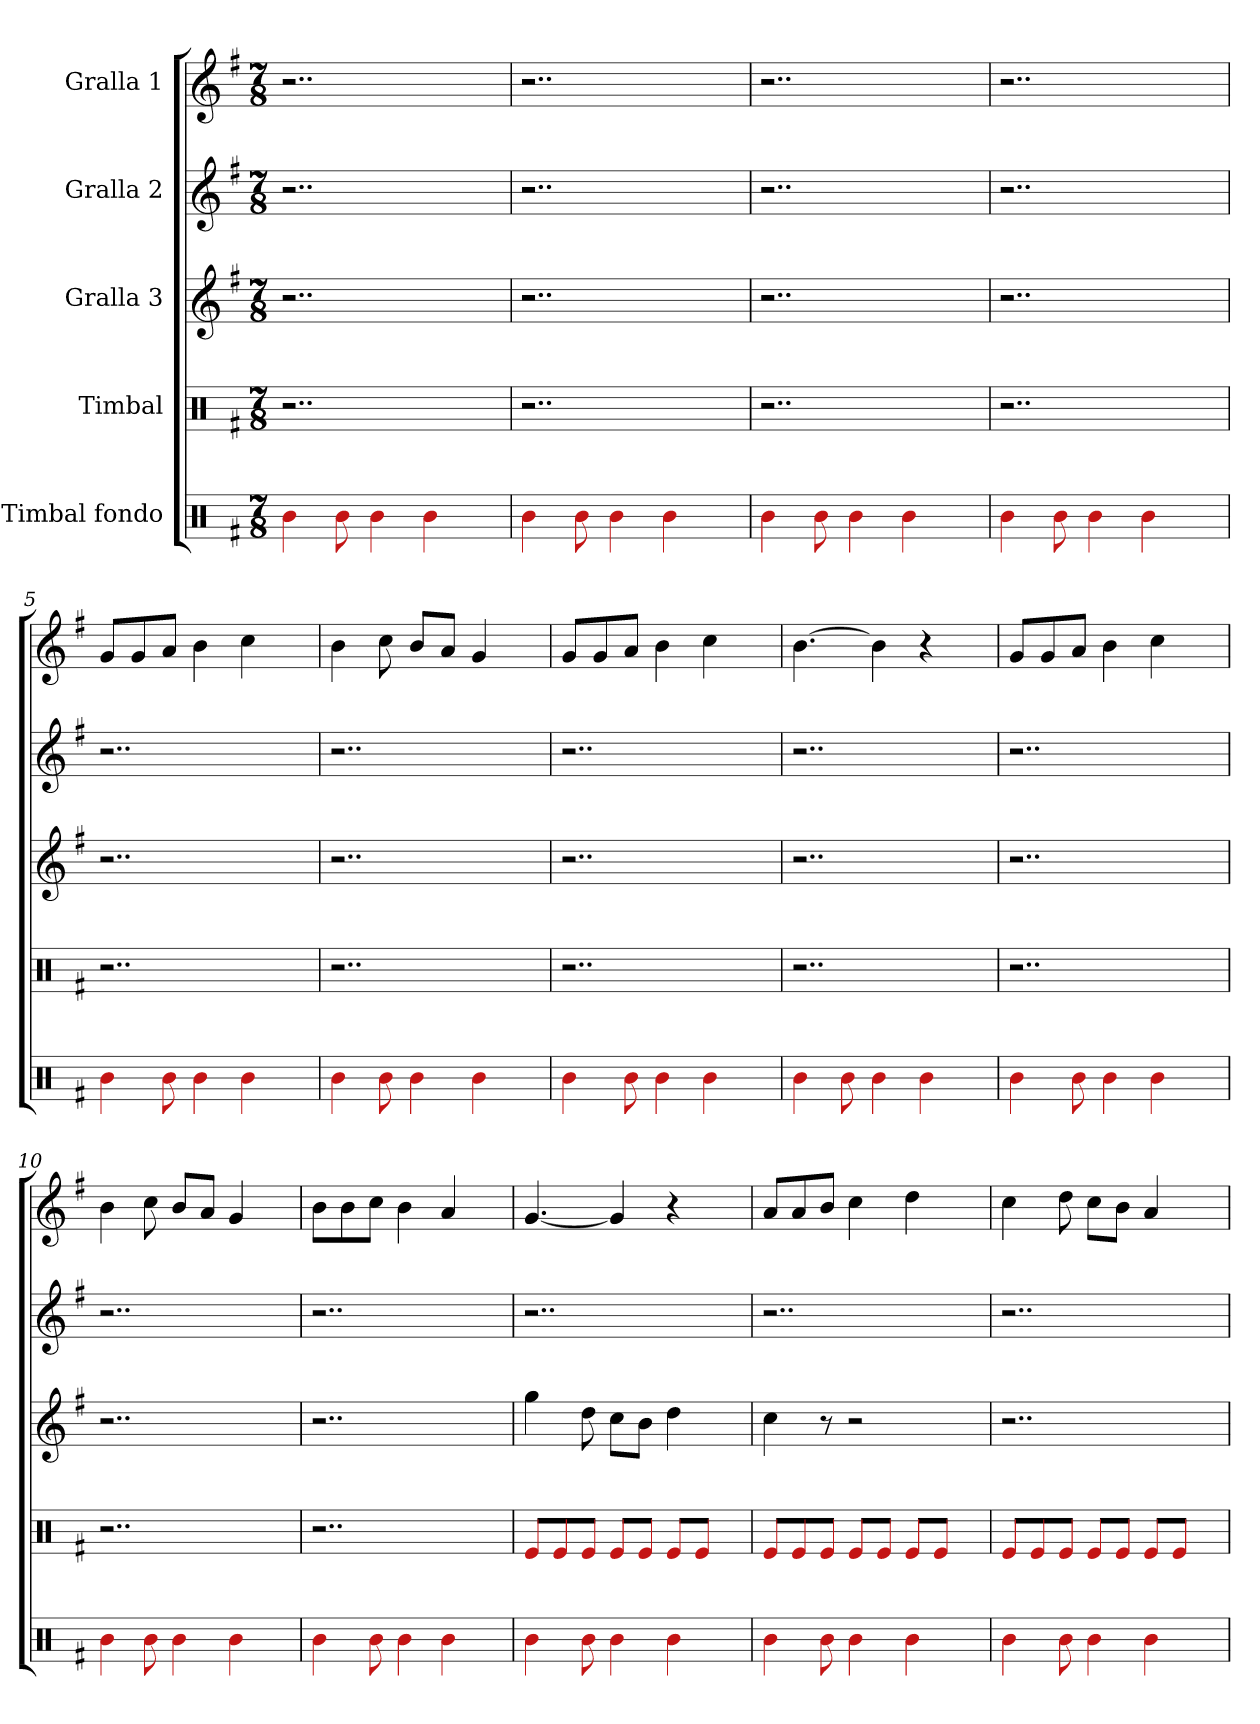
**kern	**kern	**kern	**kern	**kern
*part5	*part4	*part3	*part2	*part1
*staff5	*staff4	*staff3	*staff2	*staff1
*I"Timbal fondo	*I"Timbal	*I"Gralla 3	*I"Gralla 2	*I"Gralla 1
*clefX	*clefX	*clefG2	*clefG2	*clefG2
*k[f#]	*k[f#]	*k[f#]	*k[f#]	*k[f#]
*M7/8	*M7/8	*M7/8	*M7/8	*M7/8
=1	=1	=1	=1	=1
4b\	2..r	2..r	2..r	2..r
8b\	.	.	.	.
4b\	.	.	.	.
4b\	.	.	.	.
8ryy	8ryy	8ryy	8ryy	8ryy
=2	=2	=2	=2	=2
4b\	2..r	2..r	2..r	2..r
8b\	.	.	.	.
4b\	.	.	.	.
4b\	.	.	.	.
8ryy	8ryy	8ryy	8ryy	8ryy
=3	=3	=3	=3	=3
4b\	2..r	2..r	2..r	2..r
8b\	.	.	.	.
4b\	.	.	.	.
4b\	.	.	.	.
8ryy	8ryy	8ryy	8ryy	8ryy
=4	=4	=4	=4	=4
4b\	2..r	2..r	2..r	2..r
8b\	.	.	.	.
4b\	.	.	.	.
4b\	.	.	.	.
8ryy	8ryy	8ryy	8ryy	8ryy
=5	=5	=5	=5	=5
4b\	2..r	2..r	2..r	8g/L
.	.	.	.	8g/
8b\	.	.	.	8a/J
4b\	.	.	.	4b\
4b\	.	.	.	4cc\
8ryy	8ryy	8ryy	8ryy	8ryy
=6	=6	=6	=6	=6
4b\	2..r	2..r	2..r	4b\
8b\	.	.	.	8cc\
4b\	.	.	.	8b/L
.	.	.	.	8a/J
4b\	.	.	.	4g/
8ryy	8ryy	8ryy	8ryy	8ryy
!!LO:LB:g=z
=7	=7	=7	=7	=7
4b\	2..r	2..r	2..r	8g/L
.	.	.	.	8g/
8b\	.	.	.	8a/J
4b\	.	.	.	4b\
4b\	.	.	.	4cc\
8ryy	8ryy	8ryy	8ryy	8ryy
=8	=8	=8	=8	=8
4b\	2..r	2..r	2..r	[4.b\
8b\	.	.	.	.
4b\	.	.	.	4b\]
4b\	.	.	.	4r
8ryy	8ryy	8ryy	8ryy	8ryy
=9	=9	=9	=9	=9
4b\	2..r	2..r	2..r	8g/L
.	.	.	.	8g/
8b\	.	.	.	8a/J
4b\	.	.	.	4b\
4b\	.	.	.	4cc\
8ryy	8ryy	8ryy	8ryy	8ryy
=10	=10	=10	=10	=10
4b\	2..r	2..r	2..r	4b\
8b\	.	.	.	8cc\
4b\	.	.	.	8b/L
.	.	.	.	8a/J
4b\	.	.	.	4g/
8ryy	8ryy	8ryy	8ryy	8ryy
=11	=11	=11	=11	=11
4b\	2..r	2..r	2..r	8b\L
.	.	.	.	8b\
8b\	.	.	.	8cc\J
4b\	.	.	.	4b\
4b\	.	.	.	4a/
8ryy	8ryy	8ryy	8ryy	8ryy
=12	=12	=12	=12	=12
4b\	8e/L	4gg\	2..r	[4.g/
.	8e/	.	.	.
8b\	8e/J	8dd\	.	.
4b\	8e/L	8cc\L	.	4g/]
.	8e/J	8b\J	.	.
4b\	8e/L	4dd\	.	4r
.	8e/J	.	.	.
8ryy	8ryy	8ryy	8ryy	8ryy
!!LO:PB:g=z
=13	=13	=13	=13	=13
4b\	8e/L	4cc\	2..r	8a/L
.	8e/	.	.	8a/
8b\	8e/J	8r	.	8b/J
4b\	8e/L	2r	.	4cc\
.	8e/J	.	.	.
4b\	8e/L	.	.	4dd\
.	8e/J	.	.	.
8ryy	8ryy	8ryy	8ryy	8ryy
=14	=14	=14	=14	=14
4b\	8e/L	2..r	2..r	4cc\
.	8e/	.	.	.
8b\	8e/J	.	.	8dd\
4b\	8e/L	.	.	8cc\L
.	8e/J	.	.	8b\J
4b\	8e/L	.	.	4a/
.	8e/J	.	.	.
8ryy	8ryy	8ryy	8ryy	8ryy
=	=	=	=	=
*-	*-	*-	*-	*-
